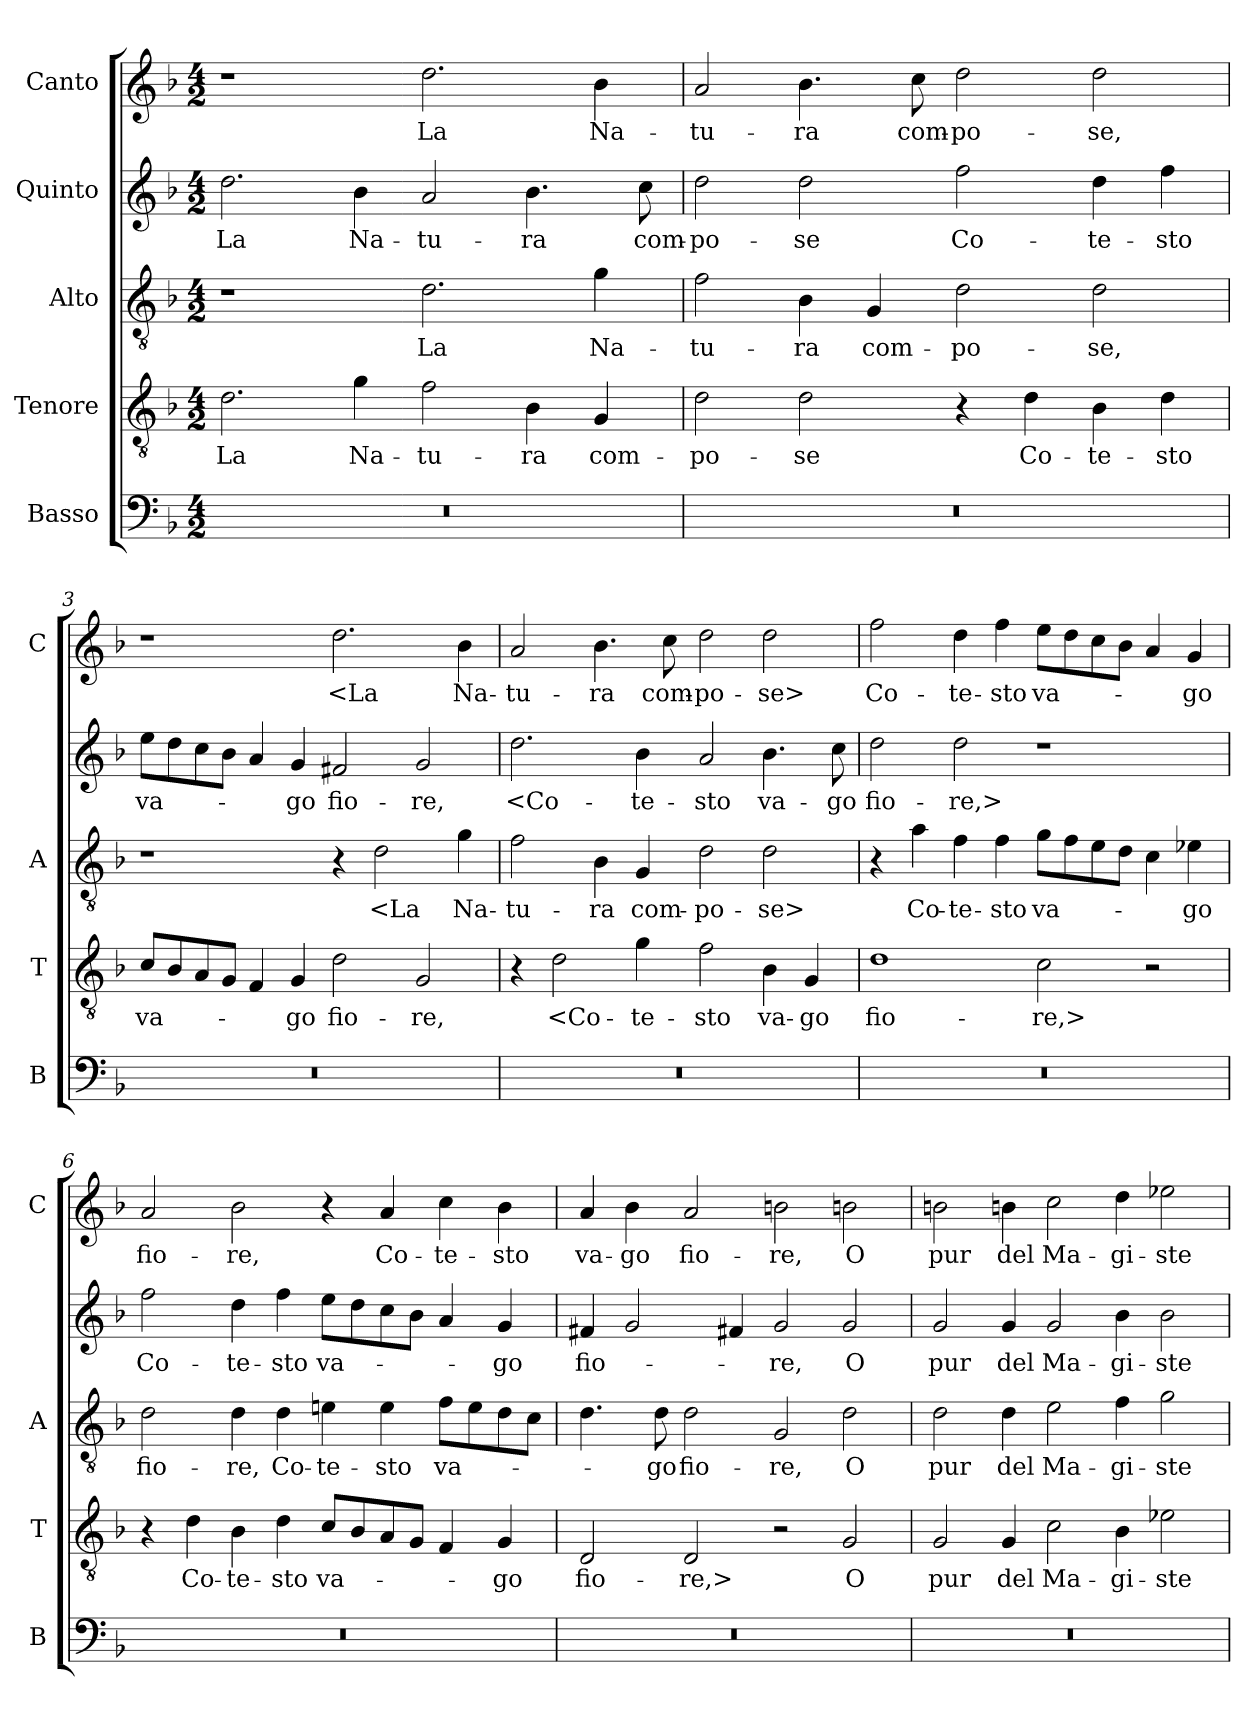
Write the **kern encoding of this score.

**kern	**kern	**text	**kern	**text	**kern	**text	**kern	**text
*part5	*part4	*part4	*part3	*part3	*part2	*part2	*part1	*part1
*staff5	*staff4	*staff4	*staff3	*staff3	*staff2	*staff2	*staff1	*staff1
*I"Basso	*I"Tenore	*	*I"Alto	*	*I"Quinto	*	*I"Canto	*
*I'B	*I'T	*	*I'A	*	*	*	*I'C	*
*clefF4	*clefGv2	*	*clefGv2	*	*clefG2	*	*clefG2	*
*k[b-]	*k[b-]	*	*k[b-]	*	*k[b-]	*	*k[b-]	*
*F:	*F:	*	*F:	*	*F:	*	*F:	*
*M4/2	*M4/2	*	*M4/2	*	*M4/2	*	*M4/2	*
=1	=1	=1	=1	=1	=1	=1	=1	=1
0r	2.d	La	1r	.	2.dd	La	1r	.
.	4g	Na-	.	.	4b-	Na-	.	.
.	2f	-tu-	2.d	La	2a	-tu-	2.dd	La
.	4B-	-ra	.	.	4.b-	-ra	.	.
.	4G	com-	4g	Na-	.	.	4b-	Na-
.	.	.	.	.	8cc	com-	.	.
=2	=2	=2	=2	=2	=2	=2	=2	=2
0r	2d	-po-	2f	-tu-	2dd	-po-	2a	-tu-
.	2d	-se	4B-	-ra	2dd	-se	4.b-	-ra
.	.	.	4G	com-	.	.	.	.
.	.	.	.	.	.	.	8cc	com-
.	4r	.	2d	-po-	2ff	Co-	2dd	-po-
.	4d	Co-	.	.	.	.	.	.
.	4B-	-te-	2d	-se,	4dd	-te-	2dd	-se,
.	4d	-sto	.	.	4ff	-sto	.	.
=3	=3	=3	=3	=3	=3	=3	=3	=3
0r	8cL	va-	1r	.	8eeL	va-	1r	.
.	8B-	.	.	.	8dd	.	.	.
.	8A	.	.	.	8cc	.	.	.
.	8GJ	.	.	.	8b-J	.	.	.
.	4F	.	.	.	4a	.	.	.
.	4G	-go	.	.	4g	-go	.	.
.	2d	fio-	4r	.	2f#X	fio-	2.dd	<La
.	.	.	2d	<La	.	.	.	.
.	2G	-re,	.	.	2g	-re,	.	.
.	.	.	4g	Na-	.	.	4b-	Na-
=4	=4	=4	=4	=4	=4	=4	=4	=4
0r	4r	.	2f	-tu-	2.dd	<Co-	2a	-tu-
.	2d	<Co-	.	.	.	.	.	.
.	.	.	4B-	-ra	.	.	4.b-	-ra
.	4g	-te-	4G	com-	4b-	-te-	.	.
.	.	.	.	.	.	.	8cc	com-
.	2f	-sto	2d	-po-	2a	-sto	2dd	-po-
.	4B-	va-	2d	-se>	4.b-	va-	2dd	-se>
.	4G	-go	.	.	.	.	.	.
.	.	.	.	.	8cc	-go	.	.
=5	=5	=5	=5	=5	=5	=5	=5	=5
0r	1d	fio-	4r	.	2dd	fio-	2ff	Co-
.	.	.	4a	Co-	.	.	.	.
.	.	.	4f	-te-	2dd	-re,>	4dd	-te-
.	.	.	4f	-sto	.	.	4ff	-sto
.	2c	-re,>	8gL	va-	1r	.	8eeL	va-
.	.	.	8f	.	.	.	8dd	.
.	.	.	8e	.	.	.	8cc	.
.	.	.	8dJ	.	.	.	8b-J	.
.	2r	.	4c	.	.	.	4a	.
.	.	.	4e-X	-go	.	.	4g	-go
=6	=6	=6	=6	=6	=6	=6	=6	=6
0r	4r	.	2d	fio-	2ff	Co-	2a	fio-
.	4d	Co-	.	.	.	.	.	.
.	4B-	-te-	4d	-re,	4dd	-te-	2b-	-re,
.	4d	-sto	4d	Co-	4ff	-sto	.	.
.	8cL	va-	4en	-te-	8eeL	va-	4r	.
.	8B-	.	.	.	8dd	.	.	.
.	8A	.	4e	-sto	8cc	.	4a	Co-
.	8GJ	.	.	.	8b-J	.	.	.
.	4F	.	8fL	va-	4a	.	4cc	-te-
.	.	.	8e	.	.	.	.	.
.	4G	-go	8d	.	4g	-go	4b-	-sto
.	.	.	8cJ	.	.	.	.	.
=7	=7	=7	=7	=7	=7	=7	=7	=7
0r	2D	fio-	4.d	.	4f#X	fio-	4a	va-
.	.	.	.	.	2g	.	4b-	-go
.	.	.	8d	-go	.	.	.	.
.	2D	-re,>	2d	fio-	.	.	2a	fio-
.	.	.	.	.	4f#X	.	.	.
.	2r	.	2G	-re,	2g	-re,	2bn	-re,
.	2G	O	2d	O	2g	O	2bn	O
=8	=8	=8	=8	=8	=8	=8	=8	=8
0r	2G	pur	2d	pur	2g	pur	2bn	pur
.	4G	del	4d	del	4g	del	4bn	del
.	2c	Ma-	2e	Ma-	2g	Ma-	2cc	Ma-
.	4B-	-gi-	4f	-gi-	4b-	-gi-	4dd	-gi-
.	2e-X	-ste-	2g	-ste-	2b-	-ste-	2ee-X	-ste-
=	=	=	=	=	=	=	=	=
*-	*-	*-	*-	*-	*-	*-	*-	*-
